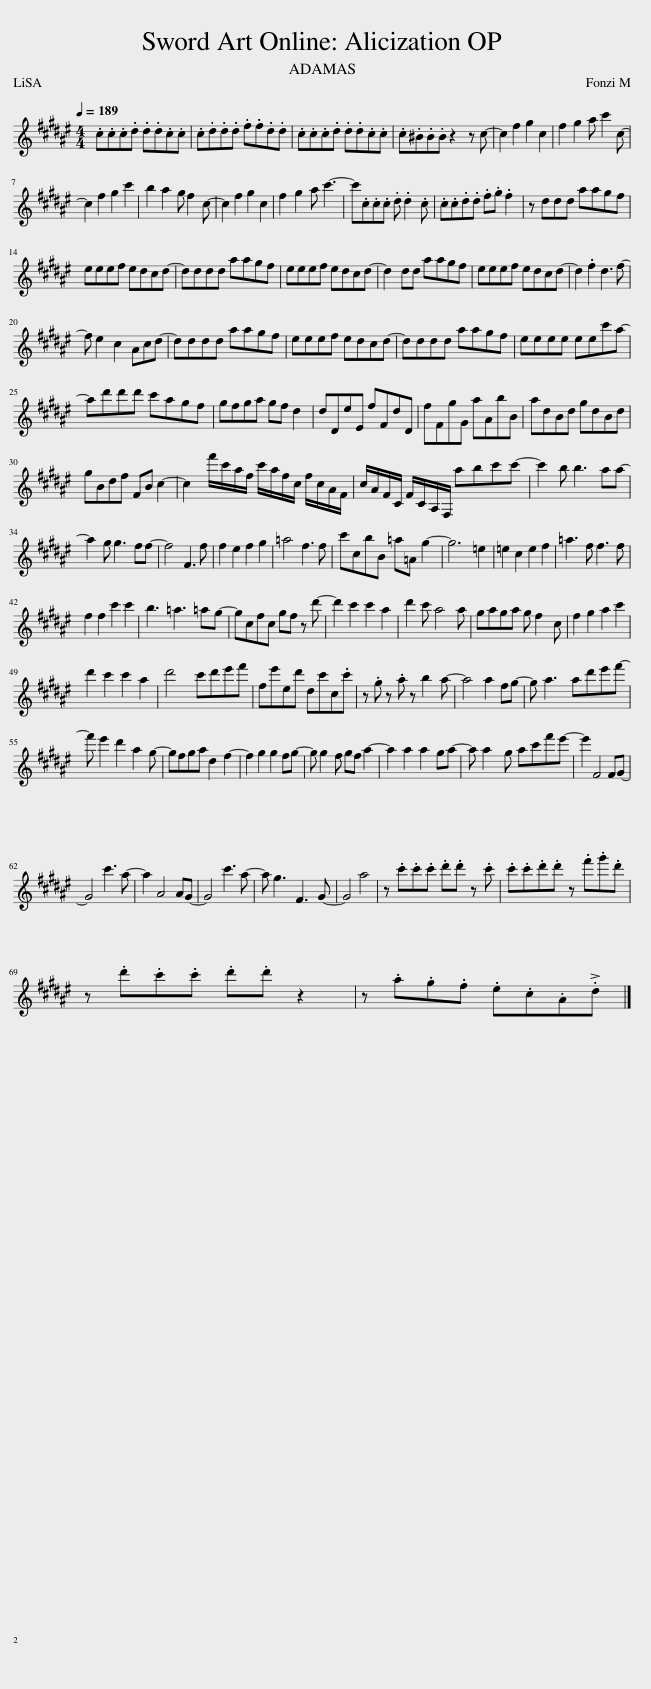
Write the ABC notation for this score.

X:1
L:1/8
Q:1/4=189
M:4/4
I:linebreak $
K:none
V:1 treble transpose=-2
V:1
[K:F#] .c.c.c.d .d.d.c.c | .c.d.d.d .f.f.d.d | .c.c.c.d .d.d.c.c | .c.^B.B.B z2 z c- | c2 f2 g2 c2 | %5
 f2 g2 a c'2 c- |$ c2 f2 g2 c'2 | b2 a2 g f2 c- | c2 f2 g2 c2 | f2 g2 a c'3- | %10
 c'.c.c.c .d .d2 .c | .c.c.d.d .f.g .f2 | z ddd aagf |$ eeef edcd- | dddd aagf | %15
 eeef edcd- | d2 dd aagf | eeef edcd- | d2 .f2 d3 f- |$ f e2 c2 Acd- | %20
 dddd aagf | eeef edcd- | dddd aagf | eeee eec'a- |$ ad'd'd' c'agf | %25
 gfga gf d2 | dDeE fFdD | fFgG aAbB | adBd gdBd |$ gBdf FB c2- | %30
 c2 f'/c'/a/f/ c'/a/f/c/ f/c/A/F/ | c/A/F/C/ F/C/A,/F,/ abc'c'- | c'2 b b3 aa- |$ a2 g g3 ff- | f4 F3 f | %35
 f2 e2 f2 g2 | =a4 f3 f | c'cbB =a=A g2- | g6 =e2 | =e2 c2 e2 f2 | %40
 =a3 f f3 f |$ f2 f2 c'2 c'2 | b3 =a3 =ag- | gcfc gf z d'- | d'2 c'2 c'2 a2 | %45
 d'2 c' a4 a | gaga g f2 c | f2 g2 a2 c'2 |$ d'2 c'2 c'2 a2 | d'4 c'd'e'f' | %50
 fe'ed' dc'c.c' | z .g z .a z b2 a- | a4 a2 fg- | g a3 ad'e'f'- |$ f' e'2 d'2 a2 g- | %55
 gfga d2 f2- | f2 g2 g2 fg- | g g2 f gf a2- | a2 a2 a2 ga- | a a2 g ac'f'e'- | %60
 e'2 F4 FG- |$ G4 c'3 a- | a2 A4 AG- | G4 c'3 a- | a g3 F3 G- | %65
 G4 a4 | z .c'.c'.c' .d'.d' z .c' | .c'.c'.d'.d' z .f'.g'.d' |$ z .d'.c'.c' .d'.d' z2 | z .a.g.f .e.c.A!>!.d |] %70
